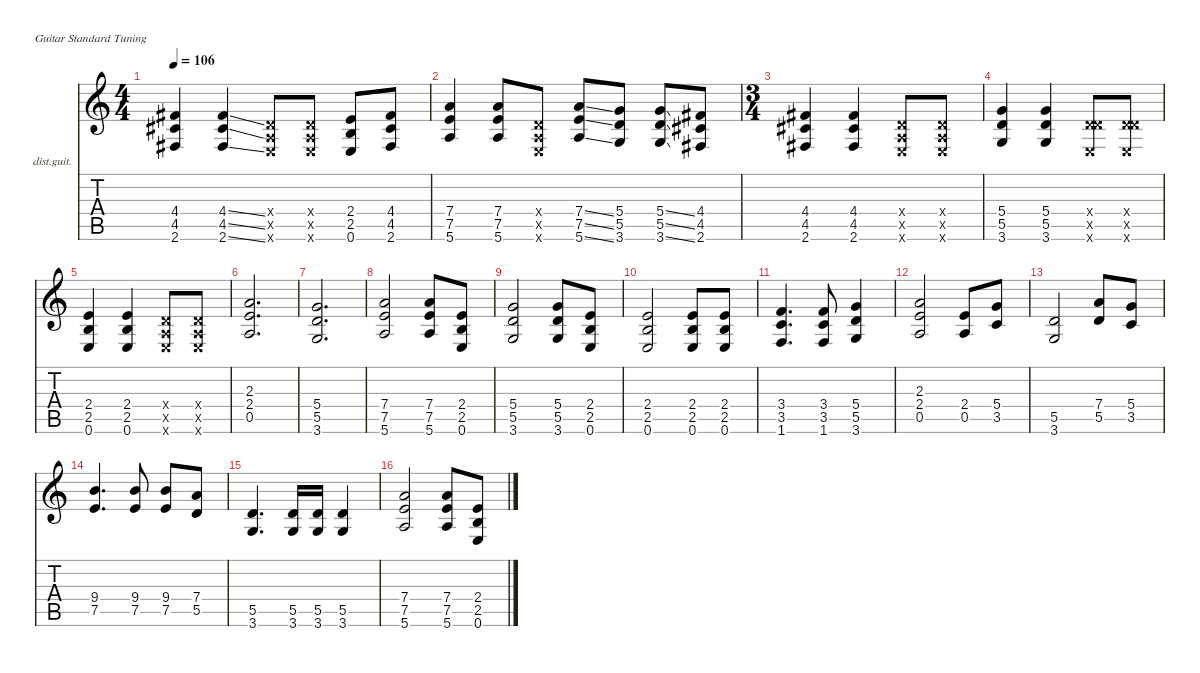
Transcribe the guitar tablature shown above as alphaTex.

\defaultSystemsLayout 4
\hideDynamics
\bracketExtendMode nobrackets
\firstSystemTrackNameOrientation horizontal
\otherSystemsTrackNameOrientation horizontal
\track ("James Hetfield" "dist.guit.") {instrument distortionguitar}
\staff {score tabs}
\tuning (E4 B3 G3 D3 A2 E2)
\ts (4 4)
\tempo 106
\clef g2
\ks c
(4.4{acc #} 4.5{acc #} 2.6{acc #}).4{dy f beam Up} (4.4{ss acc #} 4.5{ss acc #} 2.6{ss acc #}).4{beam Up} (0.4{x} 0.5{x} 0.6{x}).8{beam Up} (0.4{x} 0.5{x} 0.6{x}).8{beam Up} (2.4 2.5 0.6).8{beam Up} (4.4{acc #} 4.5{acc #} 2.6{acc #}).8{beam Up} |
(7.4 7.5 5.6).4{beam Up} (7.4 7.5 5.6).8{beam Up} (0.4{x} 0.5{x} 0.6{x}).8{beam Up} (7.4{ss} 7.5{ss} 5.6{ss}).8{beam Up} (5.4 5.5 3.6).8{beam Up} (5.4{ss} 5.5{ss} 3.6{ss}).8{beam Up} (4.4{acc #} 4.5{acc #} 2.6{acc #}).8{beam Up} |
\ts (3 4)
(4.4{acc #} 4.5{acc #} 2.6{acc #}).4{beam Up} (4.4{acc #} 4.5{acc #} 2.6{acc #}).4{beam Up} (0.4{x} 0.5{x} 0.6{x}).8{beam Up} (0.4{x} 0.5{x} 0.6{x}).8{beam Up} |
(5.4 5.5 3.6).4{beam Up} (5.4 5.5 3.6).4{beam Up} (0.4{x} 5.5{x} 0.6{x}).8{beam Up} (0.4{x} 5.5{x} 0.6{x}).8{beam Up} |
(2.4 2.5 0.6).4{beam Up} (2.4 2.5 0.6).4{beam Up} (0.4{x} 0.5{x} 0.6{x}).8{beam Up} (0.4{x} 0.5{x} 0.6{x}).8{beam Up} |
(2.3 2.4 0.5).2{d beam Up} |
(5.4 5.5 3.6).2{d beam Up} |
(7.4 7.5 5.6).2{beam Up} (7.4 7.5 5.6).8{beam Up} (2.4 2.5 0.6).8{beam Up} |
(5.4 5.5 3.6).2{beam Up} (5.4 5.5 3.6).8{beam Up} (2.4 2.5 0.6).8{beam Up} |
(2.4 2.5 0.6).2{beam Up} (2.4 2.5 0.6).8{beam Up} (2.4 2.5 0.6).8{beam Up} |
(3.4 3.5 1.6).4{d beam Up} (3.4 3.5 1.6).8{beam Up} (5.4 5.5 3.6).4{beam Up} |
(2.3 2.4 0.5).2{beam Up} (2.4 0.5).8{beam Up} (5.4 3.5).8{beam Up} |
(5.5 3.6).2{beam Up} (7.4 5.5).8{beam Up} (5.4 3.5).8{beam Up} |
(9.4 7.5).4{d beam Up} (9.4 7.5).8{beam Up} (9.4 7.5).8{beam Up} (7.4 5.5).8{beam Up} |
(5.5 3.6).4{d beam Up} (5.5 3.6).16{beam Up} (5.5 3.6).16{beam Up} (5.5 3.6).4{beam Up} |
(7.4 7.5 5.6).2{beam Up} (7.4 7.5 5.6).8{beam Up} (2.4 2.5 0.6).8{beam Up}
